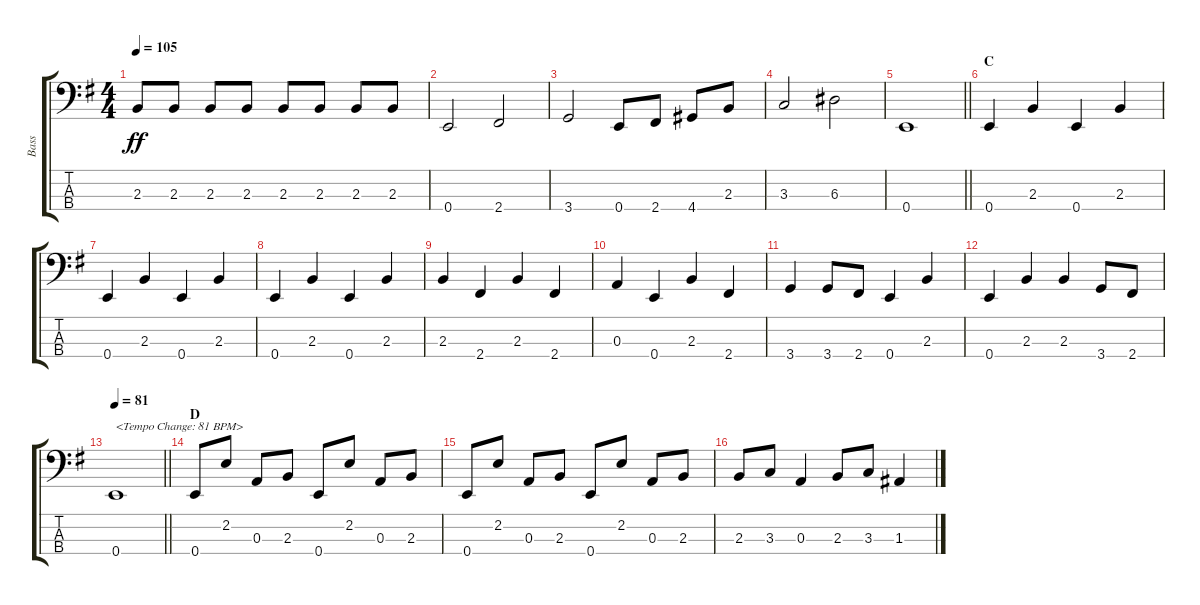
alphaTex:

\track ("Bass" "Bass") {instrument electricbasspick}
\staff {score tabs}
\tuning (G2 D2 A1 E1) {hide}
\ts (4 4)
\tempo 105
\clef f4
\ks g
2.3.8{dy ff} 2.3.8 2.3.8 2.3.8 2.3.8 2.3.8 2.3.8 2.3.8 |
0.4.2 2.4.2 |
3.4.2 0.4.8 2.4.8 4.4.8 2.3.8 |
3.3.2 6.3.2 |
\barLineRight lightlight
0.4.1 |
\section ("" "C")
0.4.4 2.3.4 0.4.4 2.3.4 |
0.4.4 2.3.4 0.4.4 2.3.4 |
0.4.4 2.3.4 0.4.4 2.3.4 |
2.3.4 2.4.4 2.3.4 2.4.4 |
0.3.4 0.4.4 2.3.4 2.4.4 |
3.4.4 3.4.8 2.4.8 0.4.4 2.3.4 |
0.4.4 2.3.4 2.3.4 3.4.8 2.4.8 |
\tempo 81
\barLineRight lightlight
0.4.1{txt "<Tempo Change: 81 BPM>"} |
\section ("" "D")
0.4.8 2.2.8 0.3.8 2.3.8 0.4.8 2.2.8 0.3.8 2.3.8 |
0.4.8 2.2.8 0.3.8 2.3.8 0.4.8 2.2.8 0.3.8 2.3.8 |
2.3.8 3.3.8 0.3.4 2.3.8 3.3.8 1.3.4
